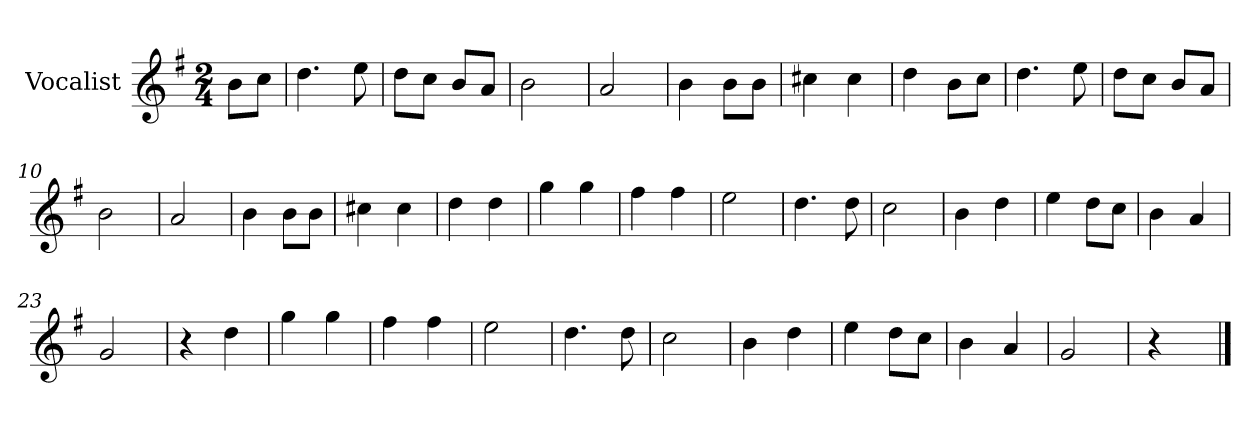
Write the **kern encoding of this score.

**kern
*part1
*staff1
*I"Vocalist
*k[f#]
*G:
*M2/4
=
8bL
8ccJ
=1
4.dd
8ee
=2
8ddL
8ccJ
8bL
8aJ
=3
2b
=4
2a
=5
4b
8bL
8bJ
=6
4cc#X
4cc#
=7
4dd
8bL
8ccJ
=8
4.dd
8ee
=9
8ddL
8ccJ
8bL
8aJ
=10
2b
=11
2a
=12
4b
8bL
8bJ
=13
4cc#X
4cc#
=14
4dd
4dd
=15
4gg
4gg
=16
4ff#
4ff#
=17
2ee
=18
4.dd
8dd
=19
2cc
=20
4b
4dd
=21
4ee
8ddL
8ccJ
=22
4b
4a
=23
2g
=24
4r
4dd
=25
4gg
4gg
=26
4ff#
4ff#
=27
2ee
=28
4.dd
8dd
=29
2cc
=30
4b
4dd
=31
4ee
8ddL
8ccJ
=32
4b
4a
=33
2g
=34
4r
==
*-
